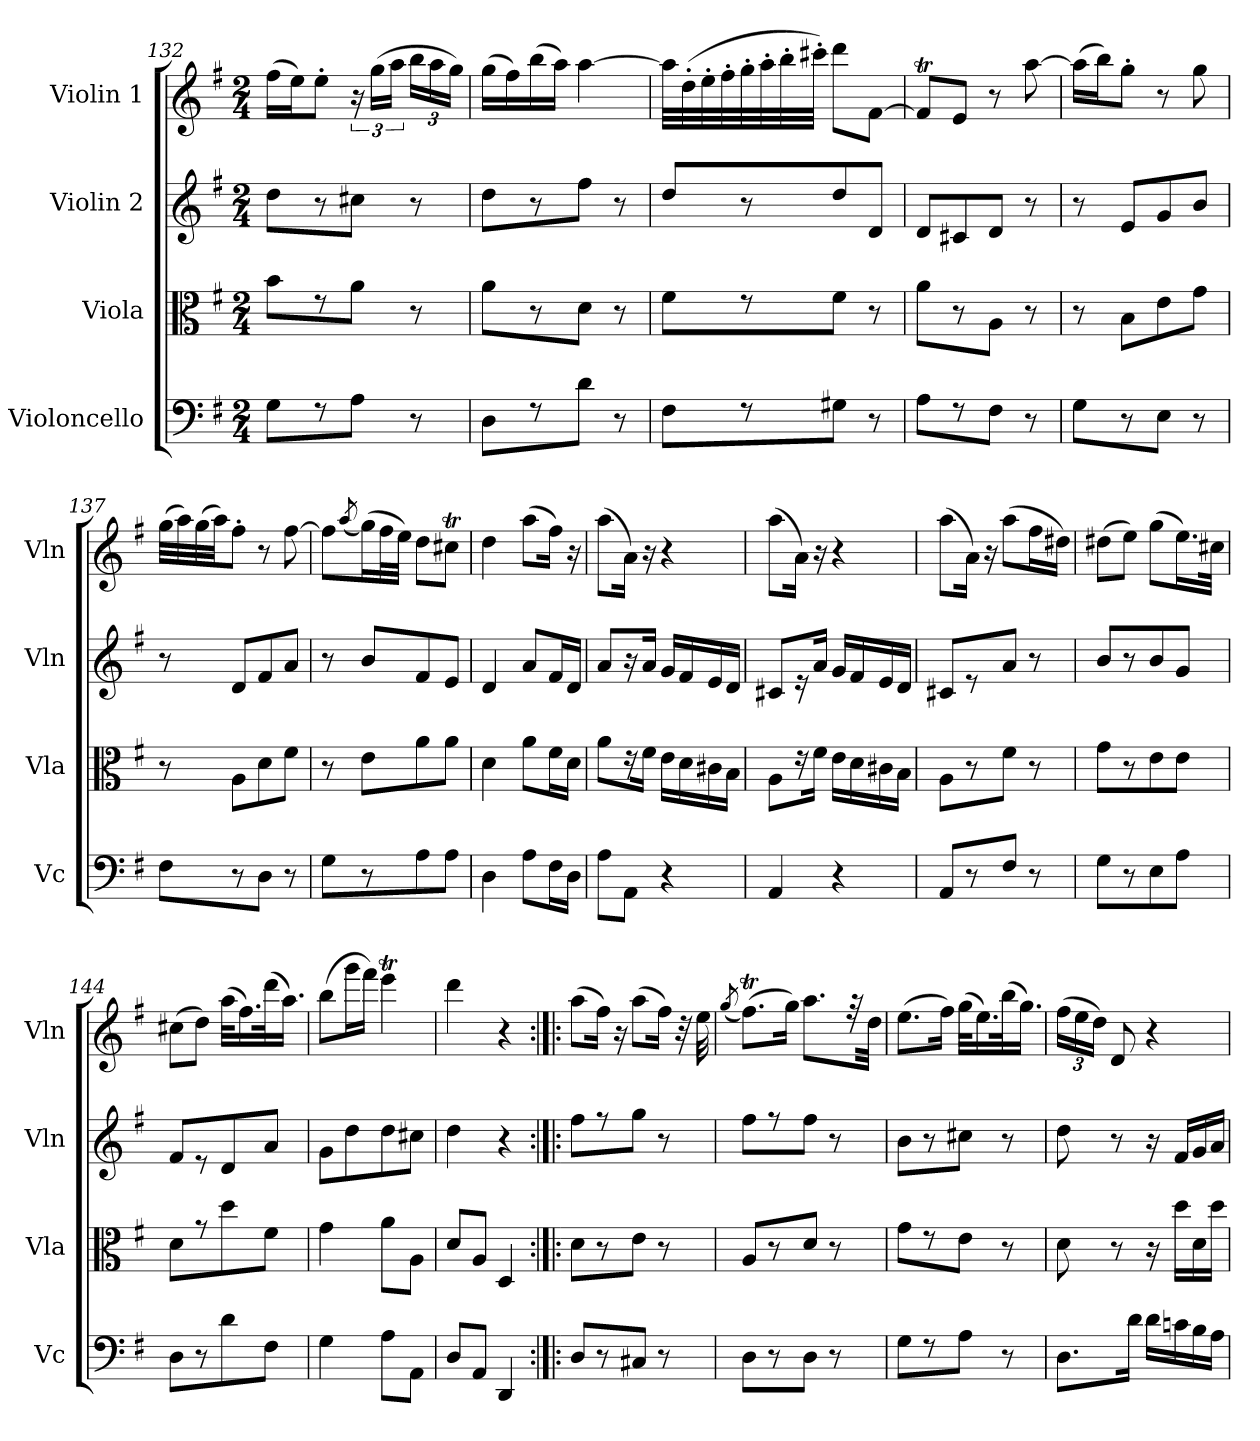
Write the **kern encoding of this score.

**kern	**kern	**kern	**kern
*part4	*part3	*part2	*part1
*staff4	*staff3	*staff2	*staff1
*I"Violoncello	*I"Viola	*I"Violin 2	*I"Violin 1
*I'Vc	*I'Vla	*I'Vln	*I'Vln
*clefF4	*clefC3	*clefG2	*clefG2
*k[f#]	*k[f#]	*k[f#]	*k[f#]
*M2/4	*M2/4	*M2/4	*M2/4
=132	=132	=132	=132
8G\L	8b\L	8dd\L	(>16ff#\LL
.	.	.	16ee\J)
8rF	8re	8r	8ee'\J
8A\J	8a\J	8cc#X\J	24r
.	.	.	(>24gg\LL
.	.	.	24aa\JJ
*	*	*	*Xbrackettup
8r	8r	8r	24bb\LL
.	.	.	24aa\
.	.	.	24gg\JJ)
=133	=133	=133	=133
8D\L	8a\L	8dd\L	(>16gg\LL
.	.	.	16ff#\)
8rF	8r	8r	(>16bb\
.	.	.	16aa\JJ)
8d\J	8d\J	8ff#\J	[4aa\
8r	8r	8r	.
=134	=134	=134	=134
8F#\L	8f#\L	8dd/L	32aa\LLL]
.	.	.	(>32dd'\
.	.	.	32ee'\
.	.	.	32ff#'\
8rF	8re	8r	32gg'\
.	.	.	32aa'\
.	.	.	32bb'\
.	.	.	32ccc#X'\JJJ)
8G#X\J	8f#\J	8dd/	8ddd\L
8r	8r	8d/J	[8f#\J
!!LO:LB:g=z
=135	=135	=135	=135
8A\L	8a\L	8d/L	8f#t/L]
8r	8r	8c#X/	8e/J
8F#\J	8A\J	8d/J	8r
8r	8r	8r	[8aa\
=136	=136	=136	=136
8G\L	8r	8r	(>16aa\LL]
.	.	.	16bb\J)
8r	8B\L	8e/L	8gg'\J
8E\J	8e\	8g/	8r
8r	8g\J	8b/J	8gg\
=137	=137	=137	=137
8F#\L	8r	8r	(>32gg\LLL
.	.	.	32aa\)
.	.	.	(>32gg\
.	.	.	32aa\JJ)
8r	8A\L	8d/L	8ff#'\J
8D\J	8d\	8f#/	8r
8r	8f#\J	8a/J	[8ff#\
=138	=138	=138	=138
8G\L	8r	8r	8ff#\L]
.	.	.	(<8qaa/
8r	8e\L	8b/L	(>16gg\L)
.	.	.	32ff#\L
.	.	.	32ee\JJJ)
8A\	8a\	8f#/	8dd\L
8A\J	8a\J	8e/J	8cc#Xt\J
=139	=139	=139	=139
4D\	4d\	4d/	4dd\
8A\L	8a\L	8a/L	(>8aa\L
16F#\L	16f#\L	16f#/L	16ff#\Jk)
16D\JJ	16d\JJ	16d/JJ	16r
=140	=140	=140	=140
8A\L	8a\L	8a/L	(>8aa\L
8AA\J	16re	16r	16a\Jk)
.	16f#\Jk	16a/Jk	16r
4r	16e\LL	16g/LL	4r
.	16d\	16f#/	.
.	16c#X\	16e/	.
.	16B\JJ	16d/JJ	.
!!LO:PB:g=z
=141	=141	=141	=141
4AA/	8A\L	8c#X/L	(>8aa\L
.	16re	16r	16a\Jk)
.	16f#\Jk	16a/Jk	16r
4r	16e\LL	16g/LL	4r
.	16d\	16f#/	.
.	16c#X\	16e/	.
.	16B\JJ	16d/JJ	.
=142	=142	=142	=142
8AA/L	8A\L	8c#X/L	(>8aa\L
8r	8r	8r	16a\Jk)
.	.	.	16r
8F#/J	8f#\J	8a/J	(>8aa\L
8r	8r	8r	16ff#\L
.	.	.	16dd#X\JJ)
=143	=143	=143	=143
8G\L	8g\L	8b/L	(>8dd#X\L
8r	8r	8r	8ee\J)
8E\	8e\	8b/	(>8gg\L
8A\J	8e\J	8g/J	16.ee\L)
.	.	.	32cc#X\JJk
=144	=144	=144	=144
8D\L	8d\L	8f#/L	(>8cc#X\L
8r	8r	8r	8dd\J)
8d\	8dd\	8d/	(>32aa\KLL
.	.	.	16.ff#\)
8F#\J	8f#\J	8a/J	(>32ddd\K
.	.	.	16.aa\JJ)
=145	=145	=145	=145
4G\	4g\	8g\L	(>8bb\L
.	.	8dd\	16ggg\L
.	.	.	16fff#\JJ)
8A\L	8a\L	8dd\	4eeeT\
8AA\J	8A\J	8cc#X\J	.
=146	=146	=146	=146
8D/L	8d/L	4dd\	4ddd\
8AA/J	8A/J	.	.
4DD/	4D/	4r	4r
!!LO:LB:g=z
=147:|!|:	=147:|!|:	=147:|!|:	=147:|!|:
8D/L	8d\L	8ff#\L	(>8aa\L
8r	8r	8r	16ff#\Jk)
.	.	.	16r
8C#X/J	8e\J	8gg\J	(>8aa\L
8r	8r	8r	16ff#\Jk)
.	.	.	32r
.	.	.	32ee\
=148	=148	=148	=148
.	.	.	(<8qgg/
8D\L	8A/L	8ff#\L	(>8.ff#t\L)
8r	8r	8r	.
.	.	.	16gg\Jk)
8D\J	8d/J	8ff#\J	8.aa\L
8r	8r	8r	.
.	.	.	32rff
.	.	.	32dd\Jkk
=149	=149	=149	=149
8G\L	8g\L	8b\L	(>8.ee\L
8r	8r	8r	.
.	.	.	16ff#\Jk)
8A\J	8e\J	8cc#X\J	(>32gg\KLL
.	.	.	16.ee\)
8r	8r	8r	(>32bb\K
.	.	.	16.gg\JJ)
=150	=150	=150	=150
8.D\L	8d\	8dd\	(>24ff#\LL
.	.	.	24ee\
.	.	.	24dd\JJ)
.	8r	8r	8d/
16d\Jk	.	.	.
16d\LL	16r	16r	4r
16cn\	16dd\LL	16f#/LL	.
16B\	16d\	16g/	.
16A\JJ	16dd\JJ	16a/JJ	.
=	=	=	=
*-	*-	*-	*-
